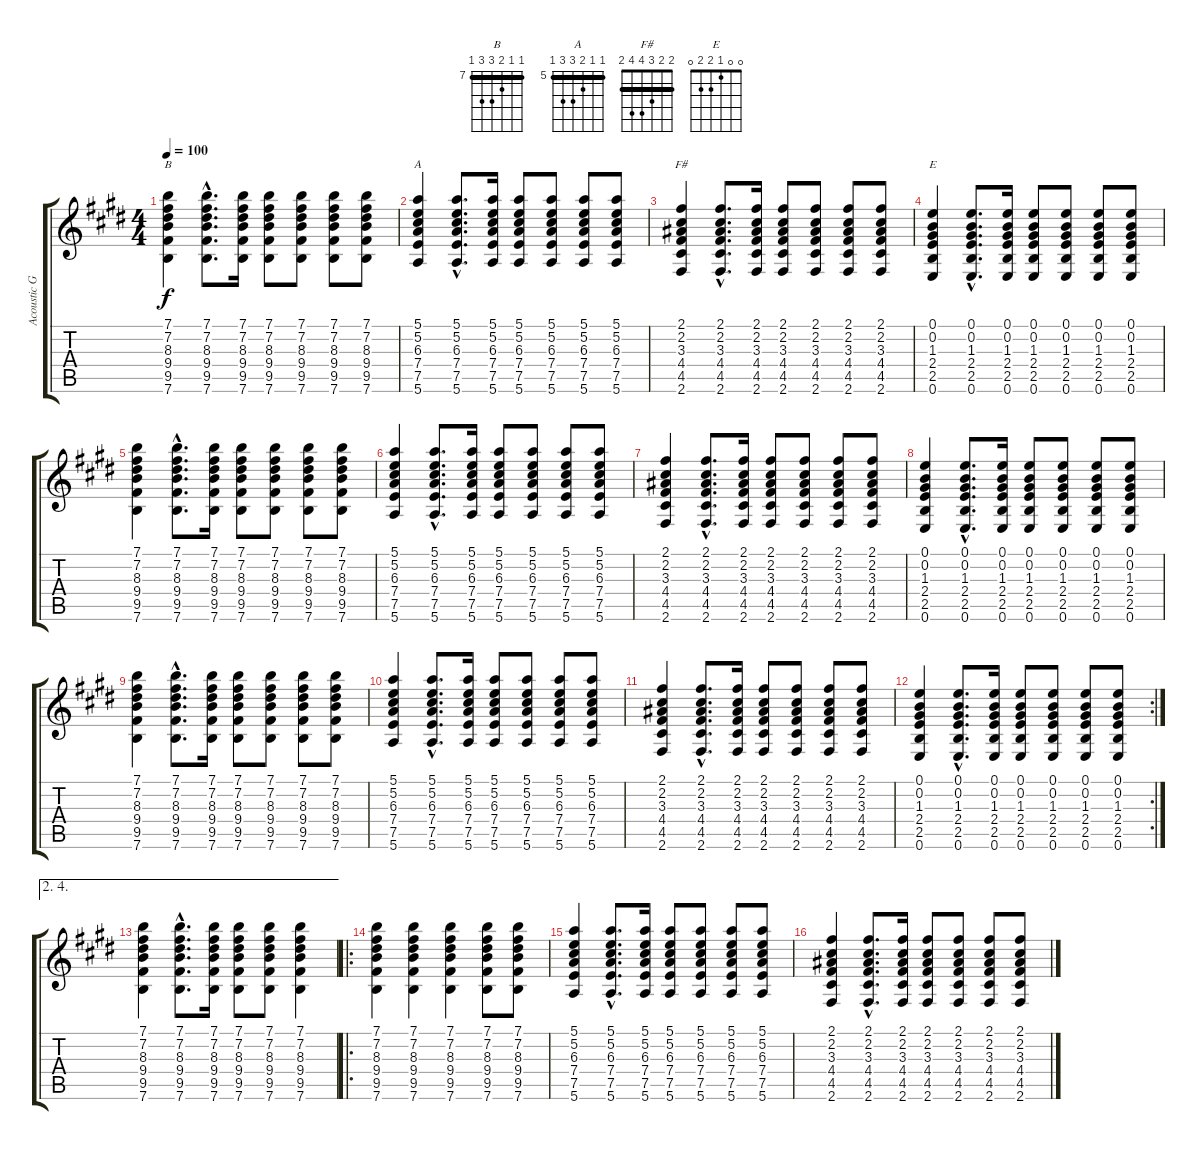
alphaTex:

\track ("Acoustic Guitar" "Acoustic G") {instrument acousticguitarsteel}
\staff {score tabs}
\tuning (E4 B3 G3 D3 A2 E2) {hide}
\chord ("B" 7 7 8 9 9 7) {firstfret 7 barre 7}
\chord ("A" 5 5 6 7 7 5) {firstfret 5 barre 5}
\chord ("F#" 2 2 3 4 4 2) {barre 2}
\chord ("E" 0 0 1 2 2 0)
\ts (4 4)
\tempo 100
\clef g2
\ks e
(7.1 7.2 8.3 9.4 9.5 7.6).4{ch "B" dy f} (7.1{hac} 7.2{hac} 8.3{hac} 9.4{hac} 9.5{hac} 7.6{hac}).8{d} (7.1 7.2 8.3 9.4 9.5 7.6).16 (7.1 7.2 8.3 9.4 9.5 7.6).8 (7.1 7.2 8.3 9.4 9.5 7.6).8 (7.1 7.2 8.3 9.4 9.5 7.6).8 (7.1 7.2 8.3 9.4 9.5 7.6).8 |
(5.1 5.2 6.3 7.4 7.5 5.6).4{ch "A"} (5.1{hac} 5.2{hac} 6.3{hac} 7.4{hac} 7.5{hac} 5.6{hac}).8{d} (5.1 5.2 6.3 7.4 7.5 5.6).16 (5.1 5.2 6.3 7.4 7.5 5.6).8 (5.1 5.2 6.3 7.4 7.5 5.6).8 (5.1 5.2 6.3 7.4 7.5 5.6).8 (5.1 5.2 6.3 7.4 7.5 5.6).8 |
(2.1 2.2 3.3 4.4 4.5 2.6).4{ch "F#"} (2.1{hac} 2.2{hac} 3.3{hac} 4.4{hac} 4.5{hac} 2.6{hac}).8{d} (2.1 2.2 3.3 4.4 4.5 2.6).16 (2.1 2.2 3.3 4.4 4.5 2.6).8 (2.1 2.2 3.3 4.4 4.5 2.6).8 (2.1 2.2 3.3 4.4 4.5 2.6).8 (2.1 2.2 3.3 4.4 4.5 2.6).8 |
(0.1 0.2 1.3 2.4 2.5 0.6).4{ch "E"} (0.1{hac} 0.2{hac} 1.3{hac} 2.4{hac} 2.5{hac} 0.6{hac}).8{d} (0.1 0.2 1.3 2.4 2.5 0.6).16 (0.1 0.2 1.3 2.4 2.5 0.6).8 (0.1 0.2 1.3 2.4 2.5 0.6).8 (0.1 0.2 1.3 2.4 2.5 0.6).8 (0.1 0.2 1.3 2.4 2.5 0.6).8 |
(7.1 7.2 8.3 9.4 9.5 7.6).4 (7.1{hac} 7.2{hac} 8.3{hac} 9.4{hac} 9.5{hac} 7.6{hac}).8{d} (7.1 7.2 8.3 9.4 9.5 7.6).16 (7.1 7.2 8.3 9.4 9.5 7.6).8 (7.1 7.2 8.3 9.4 9.5 7.6).8 (7.1 7.2 8.3 9.4 9.5 7.6).8 (7.1 7.2 8.3 9.4 9.5 7.6).8 |
(5.1 5.2 6.3 7.4 7.5 5.6).4 (5.1{hac} 5.2{hac} 6.3{hac} 7.4{hac} 7.5{hac} 5.6{hac}).8{d} (5.1 5.2 6.3 7.4 7.5 5.6).16 (5.1 5.2 6.3 7.4 7.5 5.6).8 (5.1 5.2 6.3 7.4 7.5 5.6).8 (5.1 5.2 6.3 7.4 7.5 5.6).8 (5.1 5.2 6.3 7.4 7.5 5.6).8 |
(2.1 2.2 3.3 4.4 4.5 2.6).4 (2.1{hac} 2.2{hac} 3.3{hac} 4.4{hac} 4.5{hac} 2.6{hac}).8{d} (2.1 2.2 3.3 4.4 4.5 2.6).16 (2.1 2.2 3.3 4.4 4.5 2.6).8 (2.1 2.2 3.3 4.4 4.5 2.6).8 (2.1 2.2 3.3 4.4 4.5 2.6).8 (2.1 2.2 3.3 4.4 4.5 2.6).8 |
(0.1 0.2 1.3 2.4 2.5 0.6).4 (0.1{hac} 0.2{hac} 1.3{hac} 2.4{hac} 2.5{hac} 0.6{hac}).8{d} (0.1 0.2 1.3 2.4 2.5 0.6).16 (0.1 0.2 1.3 2.4 2.5 0.6).8 (0.1 0.2 1.3 2.4 2.5 0.6).8 (0.1 0.2 1.3 2.4 2.5 0.6).8 (0.1 0.2 1.3 2.4 2.5 0.6).8 |
(7.1 7.2 8.3 9.4 9.5 7.6).4 (7.1{hac} 7.2{hac} 8.3{hac} 9.4{hac} 9.5{hac} 7.6{hac}).8{d} (7.1 7.2 8.3 9.4 9.5 7.6).16 (7.1 7.2 8.3 9.4 9.5 7.6).8 (7.1 7.2 8.3 9.4 9.5 7.6).8 (7.1 7.2 8.3 9.4 9.5 7.6).8 (7.1 7.2 8.3 9.4 9.5 7.6).8 |
(5.1 5.2 6.3 7.4 7.5 5.6).4 (5.1{hac} 5.2{hac} 6.3{hac} 7.4{hac} 7.5{hac} 5.6{hac}).8{d} (5.1 5.2 6.3 7.4 7.5 5.6).16 (5.1 5.2 6.3 7.4 7.5 5.6).8 (5.1 5.2 6.3 7.4 7.5 5.6).8 (5.1 5.2 6.3 7.4 7.5 5.6).8 (5.1 5.2 6.3 7.4 7.5 5.6).8 |
(2.1 2.2 3.3 4.4 4.5 2.6).4 (2.1{hac} 2.2{hac} 3.3{hac} 4.4{hac} 4.5{hac} 2.6{hac}).8{d} (2.1 2.2 3.3 4.4 4.5 2.6).16 (2.1 2.2 3.3 4.4 4.5 2.6).8 (2.1 2.2 3.3 4.4 4.5 2.6).8 (2.1 2.2 3.3 4.4 4.5 2.6).8 (2.1 2.2 3.3 4.4 4.5 2.6).8 |
\rc 2
(0.1 0.2 1.3 2.4 2.5 0.6).4 (0.1{hac} 0.2{hac} 1.3{hac} 2.4{hac} 2.5{hac} 0.6{hac}).8{d} (0.1 0.2 1.3 2.4 2.5 0.6).16 (0.1 0.2 1.3 2.4 2.5 0.6).8 (0.1 0.2 1.3 2.4 2.5 0.6).8 (0.1 0.2 1.3 2.4 2.5 0.6).8 (0.1 0.2 1.3 2.4 2.5 0.6).8 |
\ae (2 4)
(7.1 7.2 8.3 9.4 9.5 7.6).4 (7.1{hac} 7.2{hac} 8.3{hac} 9.4{hac} 9.5{hac} 7.6{hac}).8{d} (7.1 7.2 8.3 9.4 9.5 7.6).16 (7.1 7.2 8.3 9.4 9.5 7.6).8 (7.1 7.2 8.3 9.4 9.5 7.6).8 (7.1 7.2 8.3 9.4 9.5 7.6).4 |
\ro
(7.1 7.2 8.3 9.4 9.5 7.6).4 (7.1 7.2 8.3 9.4 9.5 7.6).4 (7.1 7.2 8.3 9.4 9.5 7.6).4 (7.1 7.2 8.3 9.4 9.5 7.6).8 (7.1 7.2 8.3 9.4 9.5 7.6).8 |
(5.1 5.2 6.3 7.4 7.5 5.6).4 (5.1{hac} 5.2{hac} 6.3{hac} 7.4{hac} 7.5{hac} 5.6{hac}).8{d} (5.1 5.2 6.3 7.4 7.5 5.6).16 (5.1 5.2 6.3 7.4 7.5 5.6).8 (5.1 5.2 6.3 7.4 7.5 5.6).8 (5.1 5.2 6.3 7.4 7.5 5.6).8 (5.1 5.2 6.3 7.4 7.5 5.6).8 |
(2.1 2.2 3.3 4.4 4.5 2.6).4 (2.1{hac} 2.2{hac} 3.3{hac} 4.4{hac} 4.5{hac} 2.6{hac}).8{d} (2.1 2.2 3.3 4.4 4.5 2.6).16 (2.1 2.2 3.3 4.4 4.5 2.6).8 (2.1 2.2 3.3 4.4 4.5 2.6).8 (2.1 2.2 3.3 4.4 4.5 2.6).8 (2.1 2.2 3.3 4.4 4.5 2.6).8
